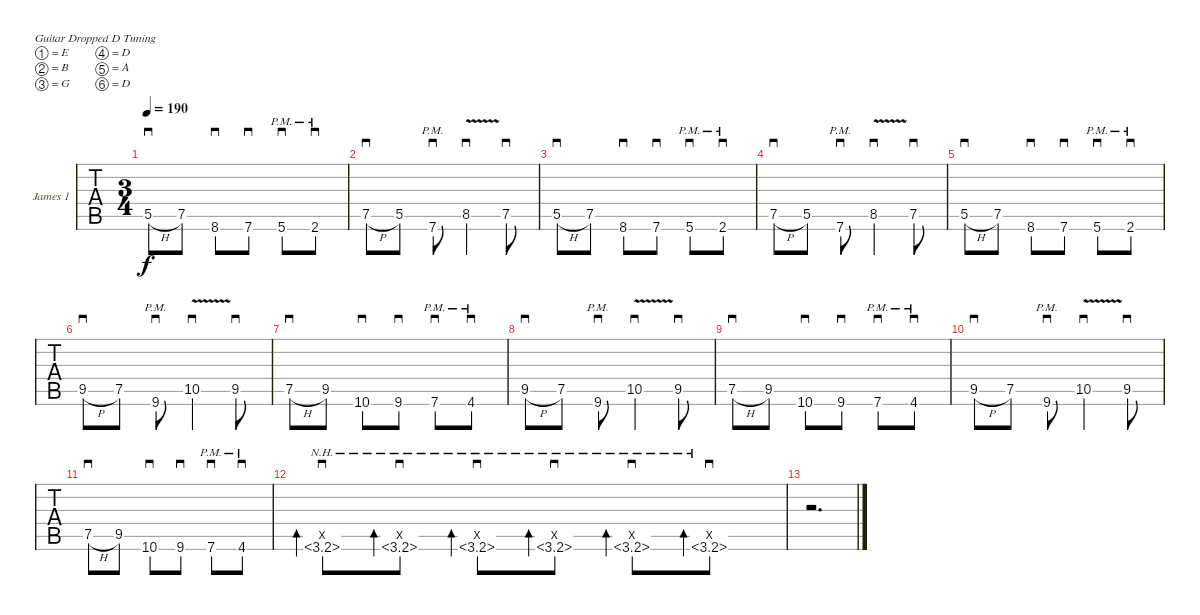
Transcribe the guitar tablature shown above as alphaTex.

\bracketExtendMode groupsimilarinstruments
\firstSystemTrackNameOrientation horizontal
\otherSystemsTrackNameOrientation horizontal
\track ("Guitar 1" "James 1") {instrument distortionguitar}
\staff {tabs}
\tuning (E4 B3 G3 D3 A2 D2)
\ts (3 4)
\tempo 190
\clef g2
\ks c
5.5{h}.8{sd dy f} 7.5.8 8.6.8{sd} 7.6.8{sd} 5.6{pm}.8{sd} 2.6{pm}.8{sd} |
7.5{h}.8{sd} 5.5.8 7.6{pm}.8{sd} 8.5{v}.4{sd} 7.5.8{sd} |
5.5{h}.8{sd} 7.5.8 8.6.8{sd} 7.6.8{sd} 5.6{pm}.8{sd} 2.6{pm}.8{sd} |
7.5{h}.8{sd} 5.5.8 7.6{pm}.8{sd} 8.5{v}.4{sd} 7.5.8{sd} |
5.5{h}.8{sd} 7.5.8 8.6.8{sd} 7.6.8{sd} 5.6{pm}.8{sd} 2.6{pm}.8{sd} |
9.5{h}.8{sd} 7.5.8 9.6{pm}.8{sd} 10.5{v}.4{sd} 9.5.8{sd} |
7.5{h}.8{sd} 9.5.8 10.6.8{sd} 9.6.8{sd} 7.6{pm}.8{sd} 4.6{pm}.8{sd} |
9.5{h}.8{sd} 7.5.8 9.6{pm}.8{sd} 10.5{v}.4{sd} 9.5.8{sd} |
7.5{h}.8{sd} 9.5.8 10.6.8{sd} 9.6.8{sd} 7.6{pm}.8{sd} 4.6{pm}.8{sd} |
9.5{h}.8{sd} 7.5.8 9.6{pm}.8{sd} 10.5{v}.4{sd} 9.5.8{sd} |
7.5{h}.8{sd} 9.5.8 10.6.8{sd} 9.6.8{sd} 7.6{pm}.8{sd} 4.6{pm}.8{sd} |
(3.5{st x} 3.6{nh st}).8{sd bd 60} (3.5{st x} 3.6{nh st}).8{sd bd 60} (3.5{st x} 3.6{nh st}).8{sd bd 60} (3.5{st x} 3.6{nh st}).8{sd bd 60} (3.5{st x} 3.6{nh st}).8{sd bd 60} (3.5{st x} 3.6{nh st}).8{sd bd 60} |
r.2{d}
